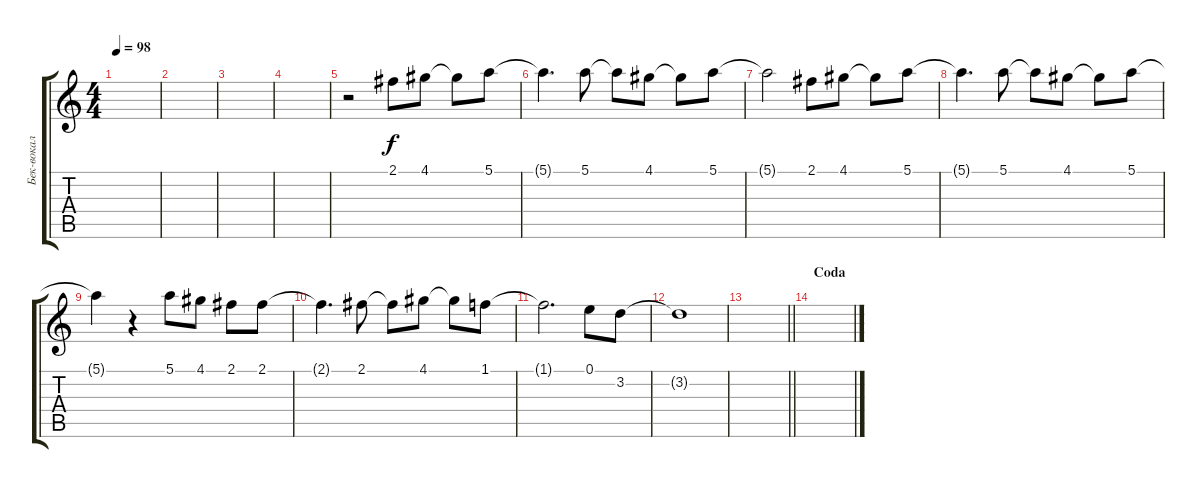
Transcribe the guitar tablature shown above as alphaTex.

\track ("Бек-вокал" "Бек-вокал") {instrument acousticguitarsteel}
\staff {score tabs}
\tuning (E4 B3 G3 D3 A2 E2) {hide}
\ts (4 4)
\tempo 98
\clef g2
\ks c
|
|
|
|
r.2 2.1.8 4.1.8 4.1{t}.8 5.1.8 |
5.1{t}.4{d} 5.1.8 5.1{t}.8 4.1.8 4.1{t}.8 5.1.8 |
5.1{t}.2 2.1.8 4.1.8 4.1{t}.8 5.1.8 |
5.1{t}.4{d} 5.1.8 5.1{t}.8 4.1.8 4.1{t}.8 5.1.8 |
5.1{t}.4 r.4 5.1.8 4.1.8 2.1.8 2.1.8 |
2.1{t}.4{d} 2.1.8 2.1{t}.8 4.1.8 4.1{t}.8 1.1.8 |
1.1{t}.2{d} 0.1.8 3.2.8 |
3.2{t}.1 |
\barLineRight lightlight
|
\section ("" "Coda")
